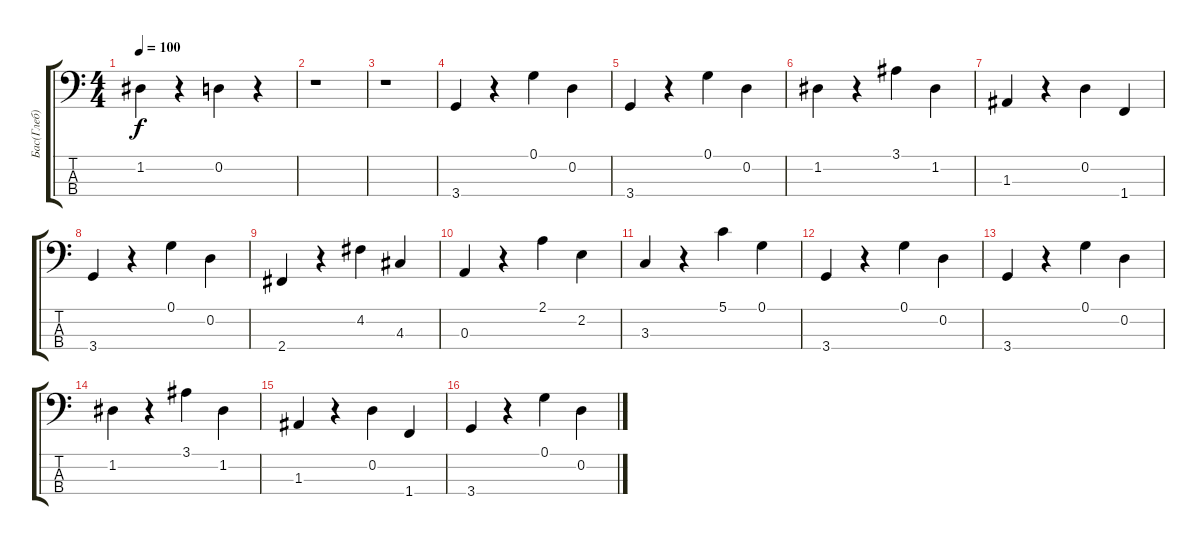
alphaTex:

\track ("Бас(Глеб)" "Бас(Глеб)") {instrument slapbass1}
\staff {score tabs}
\tuning (G2 D2 A1 E1) {hide}
\ts (4 4)
\tempo 100
\clef f4
\ks c
1.2.4{dy f} r.4 0.2.4 r.4 |
r.1 |
r.1 |
3.4.4 r.4 0.1.4 0.2.4 |
3.4.4 r.4 0.1.4 0.2.4 |
1.2.4 r.4 3.1.4 1.2.4 |
1.3.4 r.4 0.2.4 1.4.4 |
3.4.4 r.4 0.1.4 0.2.4 |
2.4.4 r.4 4.2.4 4.3.4 |
0.3.4 r.4 2.1.4 2.2.4 |
3.3.4 r.4 5.1.4 0.1.4 |
3.4.4 r.4 0.1.4 0.2.4 |
3.4.4 r.4 0.1.4 0.2.4 |
1.2.4 r.4 3.1.4 1.2.4 |
1.3.4 r.4 0.2.4 1.4.4 |
3.4.4 r.4 0.1.4 0.2.4
